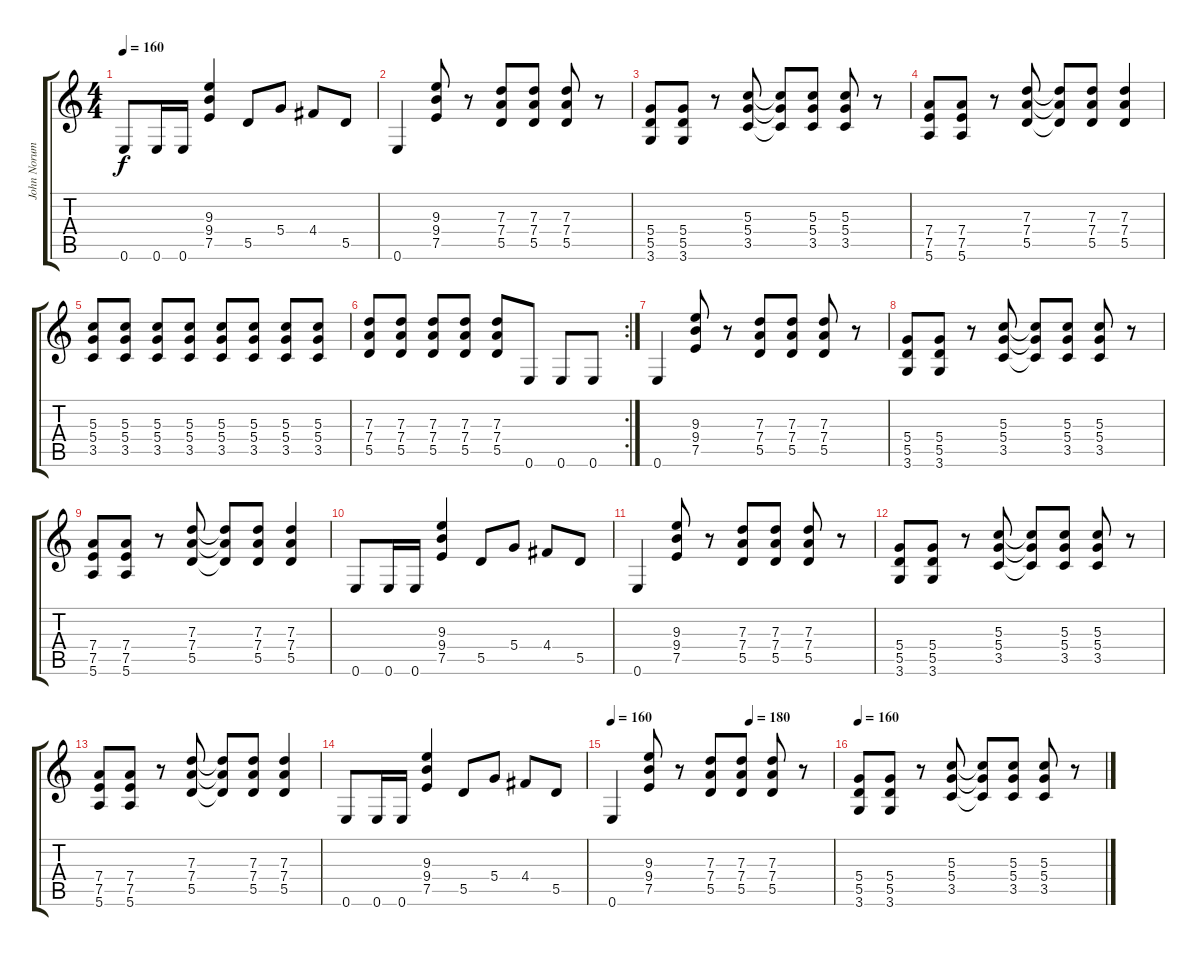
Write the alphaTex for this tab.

\track ("John Norum Rythm" "John Norum") {instrument distortionguitar}
\staff {score tabs}
\tuning (E4 B3 G3 D3 A2 E2) {hide}
\ts (4 4)
\tempo 160
\clef g2
\ks c
0.6.8{dy f} 0.6.16 0.6.16 (9.3 9.4 7.5).4 5.5.8 5.4.8 4.4.8 5.5.8 |
0.6.4 (9.3 9.4 7.5).8 r.8 (7.3 7.4 5.5).8 (7.3 7.4 5.5).8 (7.3 7.4 5.5).8 r.8 |
(5.4 5.5 3.6).8 (5.4 5.5 3.6).8 r.8 (5.3 5.4 3.5).8 (5.3{t} 5.4{t} 3.5{t}).8 (5.3 5.4 3.5).8 (5.3 5.4 3.5).8 r.8 |
(7.4 7.5 5.6).8 (7.4 7.5 5.6).8 r.8 (7.3 7.4 5.5).8 (7.3{t} 7.4{t} 5.5{t}).8 (7.3 7.4 5.5).8 (7.3 7.4 5.5).4 |
(5.3 5.4 3.5).8 (5.3 5.4 3.5).8 (5.3 5.4 3.5).8 (5.3 5.4 3.5).8 (5.3 5.4 3.5).8 (5.3 5.4 3.5).8 (5.3 5.4 3.5).8 (5.3 5.4 3.5).8 |
\rc 2
(7.3 7.4 5.5).8 (7.3 7.4 5.5).8 (7.3 7.4 5.5).8 (7.3 7.4 5.5).8 (7.3 7.4 5.5).8 0.6.8 0.6.8 0.6.8 |
0.6.4 (9.3 9.4 7.5).8 r.8 (7.3 7.4 5.5).8 (7.3 7.4 5.5).8 (7.3 7.4 5.5).8 r.8 |
(5.4 5.5 3.6).8 (5.4 5.5 3.6).8 r.8 (5.3 5.4 3.5).8 (5.3{t} 5.4{t} 3.5{t}).8 (5.3 5.4 3.5).8 (5.3 5.4 3.5).8 r.8 |
(7.4 7.5 5.6).8 (7.4 7.5 5.6).8 r.8 (7.3 7.4 5.5).8 (7.3{t} 7.4{t} 5.5{t}).8 (7.3 7.4 5.5).8 (7.3 7.4 5.5).4 |
0.6.8 0.6.16 0.6.16 (9.3 9.4 7.5).4 5.5.8 5.4.8 4.4.8 5.5.8 |
0.6.4 (9.3 9.4 7.5).8 r.8 (7.3 7.4 5.5).8 (7.3 7.4 5.5).8 (7.3 7.4 5.5).8 r.8 |
(5.4 5.5 3.6).8 (5.4 5.5 3.6).8 r.8 (5.3 5.4 3.5).8 (5.3{t} 5.4{t} 3.5{t}).8 (5.3 5.4 3.5).8 (5.3 5.4 3.5).8 r.8 |
(7.4 7.5 5.6).8 (7.4 7.5 5.6).8 r.8 (7.3 7.4 5.5).8 (7.3{t} 7.4{t} 5.5{t}).8 (7.3 7.4 5.5).8 (7.3 7.4 5.5).4 |
0.6.8 0.6.16 0.6.16 (9.3 9.4 7.5).4 5.5.8 5.4.8 4.4.8 5.5.8 |
\tempo 160
\tempo (180 0.625)
0.6.4 (9.3 9.4 7.5).8 r.8 (7.3 7.4 5.5).8 (7.3 7.4 5.5).8 (7.3 7.4 5.5).8 r.8 |
\tempo 160
(5.4 5.5 3.6).8 (5.4 5.5 3.6).8 r.8 (5.3 5.4 3.5).8 (5.3{t} 5.4{t} 3.5{t}).8 (5.3 5.4 3.5).8 (5.3 5.4 3.5).8 r.8
